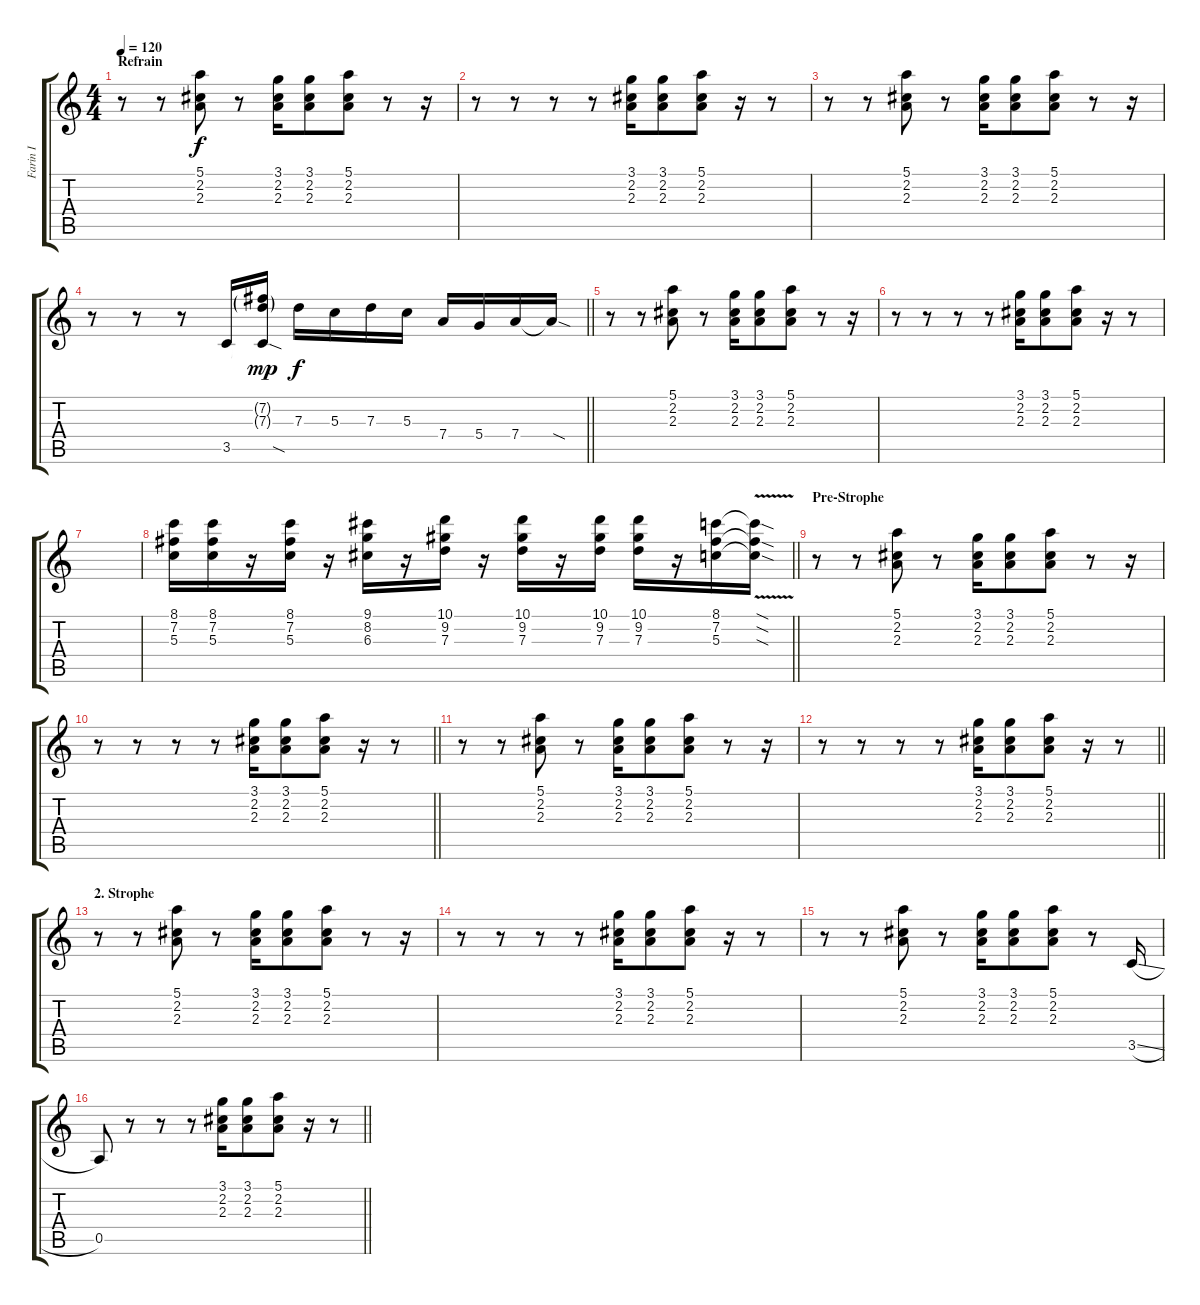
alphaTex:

\track ("Farin I" "Farin I") {instrument distortionguitar}
\staff {score tabs}
\tuning (E4 B3 G3 D3 A2 E2) {hide}
\ts (4 4)
\section ("" "Refrain")
\tempo 120
\clef g2
\ks c
r.8{dy f} r.8 (5.1 2.2 2.3).8 r.8 (3.1 2.2 2.3).16 (3.1 2.2 2.3).8 (5.1 2.2 2.3).8 r.8 r.16 |
r.8 r.8 r.8 r.8 (3.1 2.2 2.3).16 (3.1 2.2 2.3).8 (5.1 2.2 2.3).8 r.16 r.8 |
r.8 r.8 (5.1 2.2 2.3).8 r.8 (3.1 2.2 2.3).16 (3.1 2.2 2.3).8 (5.1 2.2 2.3).8 r.8 r.16 |
\barLineRight lightlight
r.8 r.8 r.8 3.5.16 (7.2{g} 7.3{g} 3.5{sod t}).16{dy mp} 7.3.16{dy f} 5.3.16 7.3.16 5.3.16 7.4.16 5.4.16 7.4.16 7.4{sod t}.16 |
r.8 r.8 (5.1 2.2 2.3).8 r.8 (3.1 2.2 2.3).16 (3.1 2.2 2.3).8 (5.1 2.2 2.3).8 r.8 r.16 |
r.8 r.8 r.8 r.8 (3.1 2.2 2.3).16 (3.1 2.2 2.3).8 (5.1 2.2 2.3).8 r.16 r.8 |
|
\barLineRight lightlight
(8.1 7.2 5.3).16 (8.1 7.2 5.3).16 r.16 (8.1 7.2 5.3).16 r.16 (9.1 8.2 6.3).16 r.16 (10.1 9.2 7.3).16 r.16 (10.1 9.2 7.3).16 r.16 (10.1 9.2 7.3).16 (10.1 9.2 7.3).16 r.16 (8.1 7.2 5.3).16 (8.1{v sod t} 7.2{v sod t} 5.3{v sod t}).16 |
\section ("" "Pre-Strophe")
r.8 r.8 (5.1 2.2 2.3).8 r.8 (3.1 2.2 2.3).16 (3.1 2.2 2.3).8 (5.1 2.2 2.3).8 r.8 r.16 |
\barLineRight lightlight
r.8 r.8 r.8 r.8 (3.1 2.2 2.3).16 (3.1 2.2 2.3).8 (5.1 2.2 2.3).8 r.16 r.8 |
r.8 r.8 (5.1 2.2 2.3).8 r.8 (3.1 2.2 2.3).16 (3.1 2.2 2.3).8 (5.1 2.2 2.3).8 r.8 r.16 |
\barLineRight lightlight
r.8 r.8 r.8 r.8 (3.1 2.2 2.3).16 (3.1 2.2 2.3).8 (5.1 2.2 2.3).8 r.16 r.8 |
\section ("" "2. Strophe")
r.8 r.8 (5.1 2.2 2.3).8 r.8 (3.1 2.2 2.3).16 (3.1 2.2 2.3).8 (5.1 2.2 2.3).8 r.8 r.16 |
r.8 r.8 r.8 r.8 (3.1 2.2 2.3).16 (3.1 2.2 2.3).8 (5.1 2.2 2.3).8 r.16 r.8 |
r.8 r.8 (5.1 2.2 2.3).8 r.8 (3.1 2.2 2.3).16 (3.1 2.2 2.3).8 (5.1 2.2 2.3).8 r.8 3.5{sl}.16 |
\barLineRight lightlight
0.5.8 r.8 r.8 r.8 (3.1 2.2 2.3).16 (3.1 2.2 2.3).8 (5.1 2.2 2.3).8 r.16 r.8
